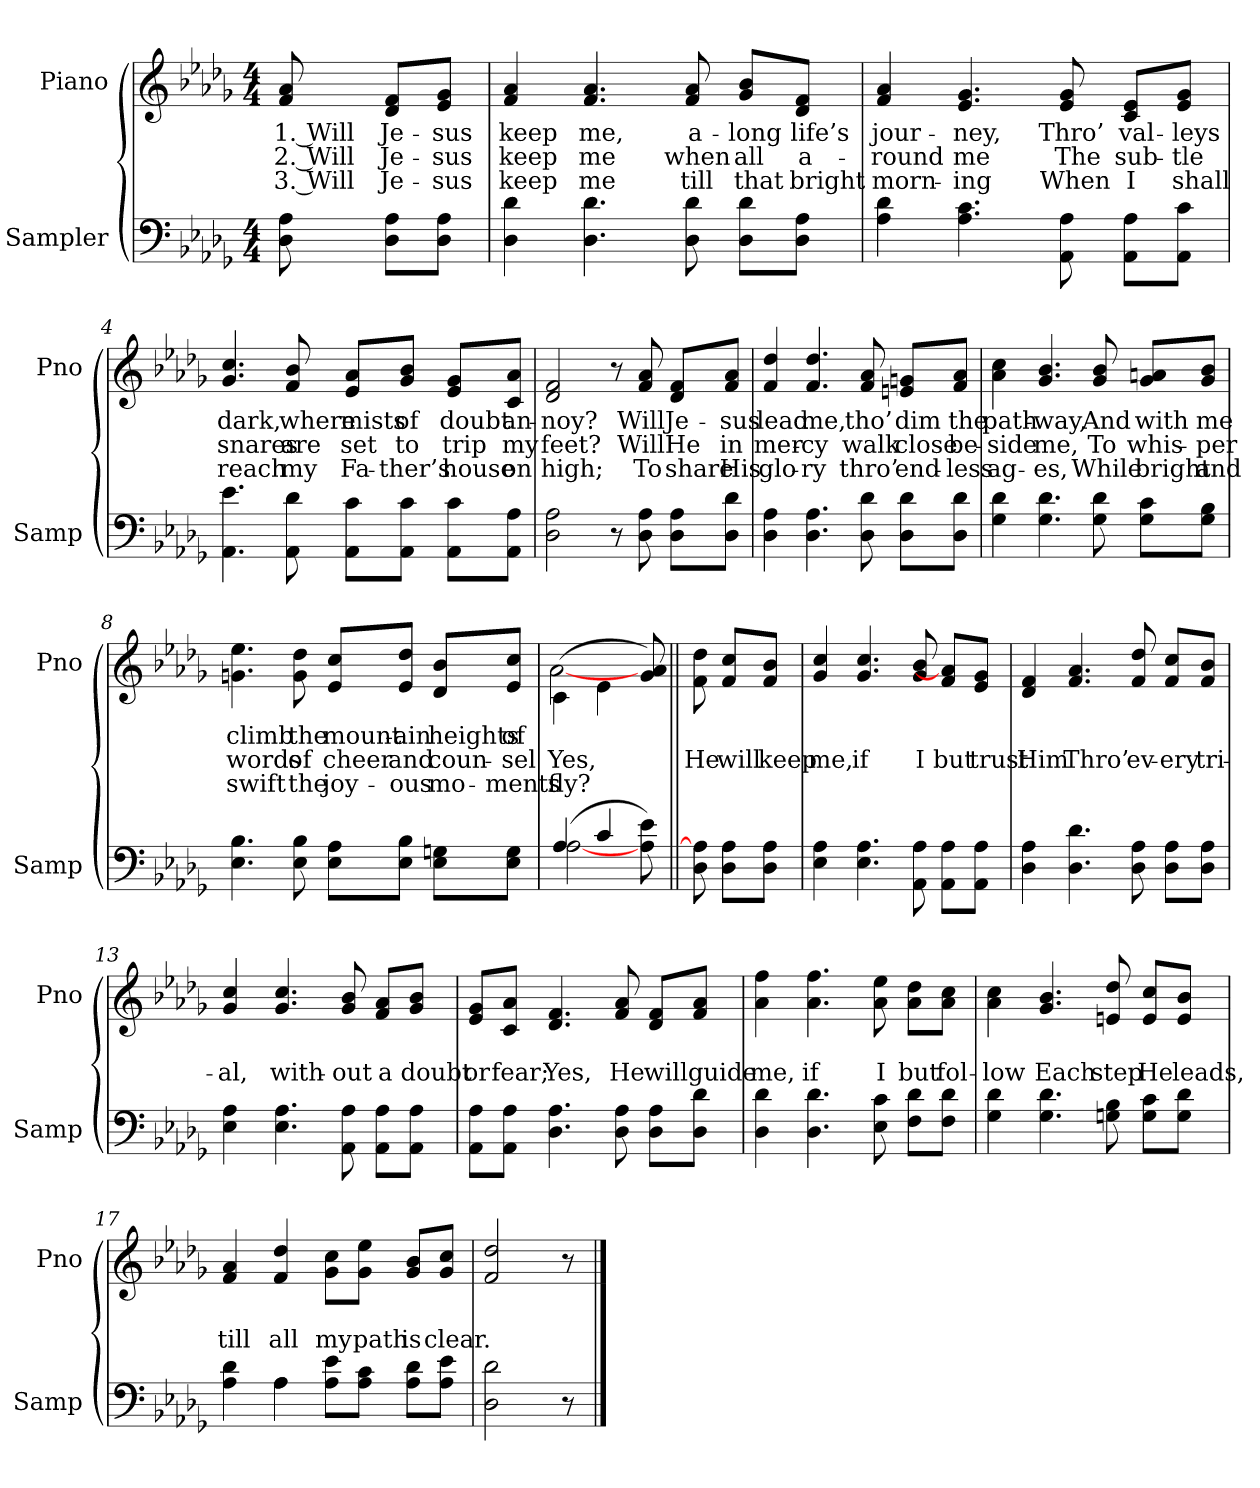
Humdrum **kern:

**kern	**kern	**text	**text	**text
*part2	*part1	*part1	*part1	*part1
*staff2	*staff1	*staff1	*staff1	*staff1
*I"Sampler	*I"Piano	*	*	*
*I'Samp	*I'Pno	*	*	*
*clefF4	*clefG2	*	*	*
*k[b-e-a-d-g-]	*k[b-e-a-d-g-]	*	*	*
*D-:	*D-:	*	*	*
*M4/4	*M4/4	*	*	*
=1	=1	=1	=1	=1
8D- 8A-	8f 8a-	1. Will	2. Will	3. Will
8D-\ 8A-\L	8d-/ 8f/L	Je-	Je-	Je-
8D-\ 8A-\J	8e-/ 8g-/J	-sus	-sus	-sus
=2	=2	=2	=2	=2
4D- 4d-	4f 4a-	keep	keep	keep
4.D- 4.d-	4.f 4.a-	me,	me	me
8D- 8d-	8f 8a-	a-	when	till
8D-\ 8d-\L	8g-/ 8b-/L	-long	all	that
8D-\ 8A-\J	8d-/ 8f/J	life’s	a-	bright
=3	=3	=3	=3	=3
4A- 4d-	4f 4a-	jour-	-round	morn-
4.A- 4.c	4.e- 4.g-	-ney,	me	-ing
8AA- 8A-	8e- 8g-	Thro’	The	When
8AA-\ 8A-\L	8c/ 8e-/L	val-	sub-	I
8AA-\ 8c\J	8e-/ 8g-/J	-leys	-tle	shall
=4	=4	=4	=4	=4
4.AA- 4.e-	4.g- 4.cc	dark,	snares	reach
8AA- 8d-	8f 8b-	where	are	my
8AA-\ 8c\L	8e-/ 8a-/L	mists	set	Fa-
8AA-\ 8c\J	8g-/ 8b-/J	of	to	-ther’s
8AA-\ 8c\L	8e-/ 8g-/L	doubt	trip	house
8AA-\ 8A-\J	8c/ 8a-/J	an-	my	on
=5	=5	=5	=5	=5
2D- 2A-	2d- 2f	-noy?	feet?	high;
8r	8r	.	.	.
8D- 8A-	8f 8a-	Will	Will	To
8D-\ 8A-\L	8d-/ 8f/L	Je-	He	share
8D-\ 8d-\J	8f/ 8a-/J	-sus	in	His
=6	=6	=6	=6	=6
4D- 4A-	4f 4dd-	lead	mer-	glo-
4.D- 4.A-	4.f 4.dd-	me,	-cy	-ry
8D- 8d-	8f 8a-	tho’	walk	thro’
8D-\ 8d-\L	8en/ 8gn/L	dim	close	end-
8D-\ 8d-\J	8f/ 8a-/J	the	be-	-less
=7	=7	=7	=7	=7
4G- 4d-	4a- 4cc	path-	-side	ag-
4.G- 4.d-	4.g- 4.b-	-way,	me,	-es,
8G- 8d-	8g- 8b-	And	To	While
8G-\ 8c\L	8g-/ 8an/L	with	whis-	bright
8G-\ 8B-\J	8g-/ 8b-/J	me	-per	and
=8	=8	=8	=8	=8
4.E- 4.B-	4.gn 4.ee-	climb	words	swift
8E- 8B-	8g 8dd-	the	of	the
8E-\ 8A-\L	8e-/ 8cc/L	mount-	cheer	joy-
8E-\ 8B-\J	8e-/ 8dd-/J	-ain	and	-ous
8E-\ 8Gn\L	8d-/ 8b-/L	heights	coun-	mo-
8E-\ 8G\J	8e-/ 8cc/J	of	-sel	-ments
=9	=9	=9	=9	=9
*^	*^	*	*	*
(4A-/	[2A-	(4c\	[2a-	.	Yes,	fly?
4c/	.	4e-\	.	.	.	.
8A- 8e-)	8ryy	8g- 8a-)	8ryy	.	.	.
=10||	=10||	=10||	=10||	=10||	=10||	=10||
!	!	!LO:TX:t=Refrain	!	!	!	!
*v	*v	*	*	*	*	*
*	*v	*v	*	*	*
8D- 8A-]	8f\ 8dd-\	.	He	.
8D-\ 8A-\L	8f/ 8cc/L	.	will	.
8D-\ 8A-\J	8f/ 8b-/J	.	keep	.
=11	=11	=11	=11	=11
4E- 4A-	4g- 4cc	.	me,	.
4.E- 4.A-	4.g- 4.cc	.	if	.
8AA- 8A-	8g- 8b-	.	I	.
8AA-\ 8A-\L	8f/ 8a-]/L	.	but	.
8AA-\ 8A-\J	8e-/ 8g-/J	.	trust	.
=12	=12	=12	=12	=12
4D- 4A-	4d- 4f	.	Him	.
4.D- 4.d-	4.f 4.a-	.	Thro’	.
8D- 8A-	8f 8dd-	.	ev-	.
8D-\ 8A-\L	8f/ 8cc/L	.	-ery	.
8D-\ 8A-\J	8f/ 8b-/J	.	tri-	.
=13	=13	=13	=13	=13
4E- 4A-	4g- 4cc	.	-al,	.
4.E- 4.A-	4.g- 4.cc	.	with-	.
8AA- 8A-	8g- 8b-	.	-out	.
8AA-\ 8A-\L	8f/ 8a-/L	.	a	.
8AA-\ 8A-\J	8g-/ 8b-/J	.	doubt	.
=14	=14	=14	=14	=14
8AA-\ 8A-\L	8e-/ 8g-/L	.	or	.
8AA-\ 8A-\J	8c/ 8a-/J	.	fear;	.
4.D- 4.A-	4.d- 4.f	.	Yes,	.
8D- 8A-	8f 8a-	.	He	.
8D-\ 8A-\L	8d-/ 8f/L	.	will	.
8D-\ 8d-\J	8f/ 8a-/J	.	guide	.
=15	=15	=15	=15	=15
4D- 4d-	4a- 4ff	.	me,	.
4.D- 4.d-	4.a- 4.ff	.	if	.
8E- 8c	8a- 8ee-	.	I	.
8F\ 8d-\L	8a-\ 8dd-\L	.	but	.
8F\ 8d-\J	8a-\ 8cc\J	.	fol-	.
=16	=16	=16	=16	=16
4G- 4d-	4a- 4cc	.	-low	.
4.G- 4.d-	4.g- 4.b-	.	Each	.
8Gn 8B-	8en 8dd-	.	step	.
8G\ 8c\L	8e/ 8cc/L	.	He	.
8G\ 8d-\J	8e/ 8b-/J	.	leads,	.
=17	=17	=17	=17	=17
*^	*	*	*	*
4A- 4d-	4ryy	4f 4a-	.	till	.
4A-\	4A-	4f 4dd-	.	all	.
8A-\ 8e-\L	2ryy	8g-\ 8cc\L	.	my	.
8A-\ 8c\J	.	8g-\ 8ee-\J	.	path	.
8A-\ 8d-\L	.	8g-/ 8b-/L	.	is	.
8A-\ 8e-\J	.	8g-/ 8cc/J	.	clear.	.
*v	*v	*	*	*	*
=18	=18	=18	=18	=18
2D- 2d-	2f 2dd-	.	.	.
8r	8r	.	.	.
==	==	==	==	==
*-	*-	*-	*-	*-
